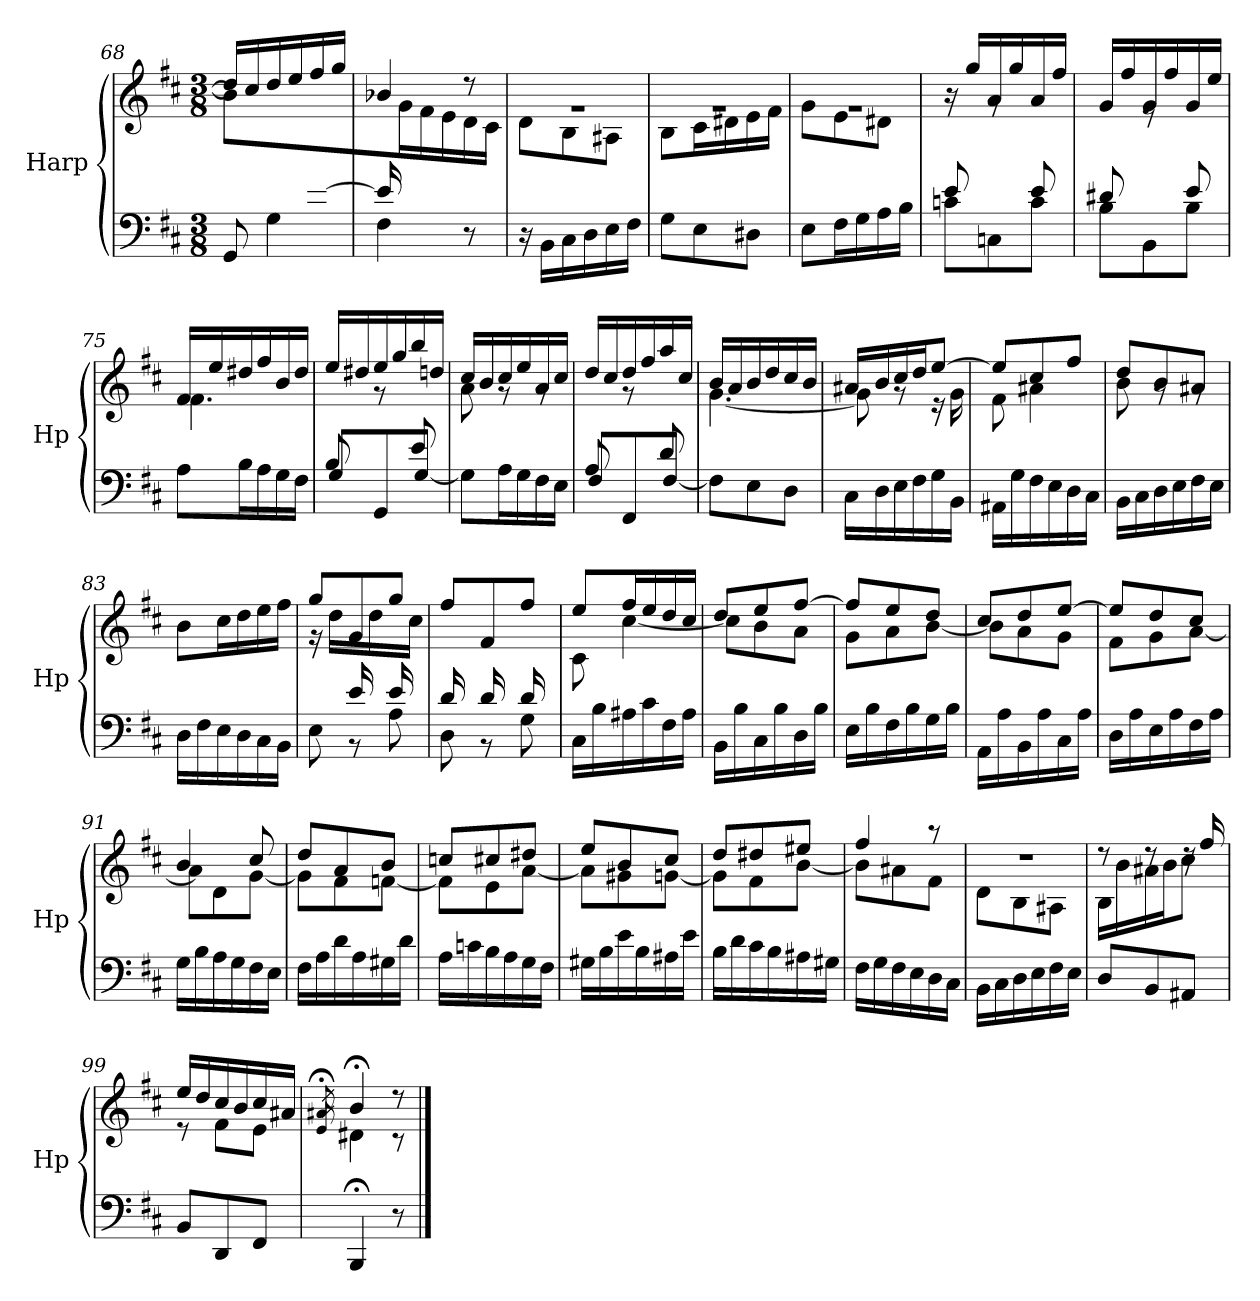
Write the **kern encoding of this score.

**kern	**kern
*part1	*part1
*staff2	*staff1
*I"Harp	*
*I'Hp	*
*clefF4	*clefG2
*k[f#c#]	*k[f#c#]
*M3/8	*M3/8
=68	=68
*^	*^
8ryy	8GG/	16dd/LL]	8b\L]
.	.	16cc#/	.
8B/	4G\	16dd/	4ryy
.	.	16ee/	.
[8e/J	.	16ff#/	.
.	.	16gg/JJ	.
=69	=69	=69	=69
16e/LL]	4F#\	4b-X/	16ryy
4ryy	.	.	16g\
.	.	.	16f#\
.	.	.	16e\
.	8r	8r	16d\
16ryy	.	.	16c#\JJ
*v	*v	*	*
!!LO:LB:g=z	!!
=70	=70	=70
16r	4.rg	8d\L
16BB\LL	.	.
16C#\	.	8B\
16D\	.	.
16E\	.	8A#X\J
16F#\JJ	.	.
=71	=71	=71
8G\L	4.rg	8B\L
8E\	.	16c#\L
.	.	16d#X\
8D#X\J	.	16e\
.	.	16f#\JJ
=72	=72	=72
8E\L	4.rg	8g\L
16F#\L	.	8e\
16G\	.	.
16A\	.	8d#X\J
16B\JJ	.	.
=73	=73	=73
*^	*	*
8e/	8cn\L	16r	8ryy
.	.	16gg/LL	.
8ryy	8Cn\	16a/	8rg
.	.	16gg/	.
8e/	8c\J	16a/	8ryy
.	.	16ff#/JJ	.
=74	=74	=74	=74
8d#X/	8B\L	16g/LL	8ryy
.	.	16ff#/	.
8ryy	8BB\	16g/	8re
.	.	16ff#/	.
8e/	8B\J	16g/	8ryy
.	.	16ee/JJ	.
*v	*v	*	*
=75	=75	=75
8A\L	16f#/LL	4.f#\
.	16ee/	.
16B\L	16dd#X/	.
16A\	16ff#/	.
16G\	16b/	.
16F#\JJ	16dd#/JJ	.
!!LO:LB:g=z	!!
=76	=76	=76
*^	*	*
8B/	8G/L	16ee/LL	8ryy
.	.	16dd#X/	.
8ryy	8GG/	16ee/	8rg
.	.	16gg/	.
8e/	[8G/J	16bb/	8ryy
.	.	16ddn/JJ	.
*v	*v	*	*
=77	=77	=77
8G\L]	16cc#/LL	8a\
.	16b/	.
16A\L	16cc#/	8rg
16G\	16ee/	.
16F#\	16a/	8rg
16E\JJ	16cc#/JJ	.
=78	=78	=78
*^	*	*
8A/	8F#/L	16dd/LL	8ryy
.	.	16cc#/	.
8ryy	8FF#/	16dd/	8rg
.	.	16ff#/	.
8d/	[8F#/J	16aa/	8ryy
.	.	16cc#/JJ	.
*v	*v	*	*
=79	=79	=79
8F#\L]	16b/LL	[4.g\
.	16a/	.
8E\	16b/	.
.	16dd/	.
8D\J	16cc#/	.
.	16b/JJ	.
=80	=80	=80
16C#\LL	16a#X/LL	8g\]
16D\	16b/	.
16E\	16cc#/	8rg
16F#\	16dd/J	.
16G\	[8ee/J	16r
16BB\JJ	.	16g\
=81	=81	=81
16AA#X\LL	8ee/L]	8f#\
16G\	.	.
16F#\	8cc#/	4a#X\
16E\	.	.
16D\	8ff#/J	.
16C#\JJ	.	.
=82	=82	=82
16BB\LL	8dd/L	8b\
16C#\	.	.
16D\	8b/	8rg
16E\	.	.
16F#\	8a#X/J	8rg
16E\JJ	.	.
*	*v	*v
!!LO:LB:g=z
=83	=83
16D\LL	8b\L
16F#\	.
16E\	16cc#\L
16D\	16dd\
16C#\	16ee\
16BB\JJ	16ff#\JJ
=84	=84
*^	*^
8ryy	8E\	8gg/L	16r
.	.	.	16dd\LL
16e/	8r	8g/	16ryy
16ryy	.	.	16dd\
16e/	8A\	8gg/J	16ryy
16ryy	.	.	16cc#\JJ
=85	=85	=85	=85
16d/LL	8D\	8ff#/L	16ryy
16ryy	.	.	16cc#\
16d/	8r	8f#/	16ryy
16ryy	.	.	16cc#\
16d/	8G\	8ff#/J	16ryy
16ryy	.	.	16b\JJ
*v	*v	*	*
=86	=86	=86
16C#\LL	8ee/L	8c#\
16B\	.	.
16A#X\	16ff#/L	[4cc#\
16c#\	16ee/	.
16F#\	16dd/	.
16A#\JJ	16cc#/JJ	.
=87	=87	=87
16BB\LL	8dd/L	8cc#\L]
16B\	.	.
16C#\	8ee/	8b\
16B\	.	.
16D\	[8ff#/J	8a\J
16B\JJ	.	.
=88	=88	=88
16E\LL	8ff#/L]	8g\L
16B\	.	.
16F#\	8ee/	8a\
16B\	.	.
16G\	8dd/J	[8b\J
16B\JJ	.	.
=89	=89	=89
16AA\LL	8cc#/L	8b\L]
16A\	.	.
16BB\	8dd/	8a\
16A\	.	.
16C#\	[8ee/J	8g\J
16A\JJ	.	.
!!LO:LB:g=z	!!
=90	=90	=90
16D\LL	8ee/L]	8f#\L
16A\	.	.
16E\	8dd/	8g\
16A\	.	.
16F#\	8cc#/J	[8a\J
16A\JJ	.	.
=91	=91	=91
16G\LL	4b/	8a\L]
16B\	.	.
16A\	.	8d\
16G\	.	.
16F#\	8cc#/	[8g\J
16E\JJ	.	.
=92	=92	=92
16F#\LL	8dd/L	8g\L]
16A\	.	.
16d\	8a/	8f#\
16A\	.	.
16G#X\	8b/J	[8fn\J
16d\JJ	.	.
=93	=93	=93
16A\LL	8ccn/L	8f\L]
16cn\	.	.
16B\	8cc#X/	8e\
16A\	.	.
16G\	8dd#X/J	[8a\J
16F#\JJ	.	.
=94	=94	=94
16G#X\LL	8ee/L	8a\L]
16B\	.	.
16e\	8b/	8g#X\
16B\	.	.
16A#X\	8cc#/J	[8gn\J
16e\JJ	.	.
=95	=95	=95
16B\LL	8dd/L	8g\L]
16d\	.	.
16c#\	8dd#X/	8f#\
16B\	.	.
16A#X\	8ee#X/J	[8b\J
16G#X\JJ	.	.
!!LO:LB:g=z	!!
=96	=96	=96
16F#\LL	4ff#/	8b\L]
16G\	.	.
16F#\	.	8a#X\
16E\	.	.
16D\	8r	8f#\J
16C#\JJ	.	.
=97	=97	=97
16BB\LL	4.r	8d\L
16C#\	.	.
16D\	.	8B\
16E\	.	.
16F#\	.	8A#X\J
16E\JJ	.	.
=98	=98	=98
8D/L	8rdd	16B\LL
.	.	16b\
8BB/	8rdd	16a#X\
.	.	16b\J
8AA#X/J	16rdd	8cc#\J
.	16ff#/	.
=99	=99	=99
8BB/L	16ee/LL	8r
.	16dd/	.
8DD/	16cc#/	8f#\L
.	16b/	.
8FF#/J	16cc#/	8e\J
.	16a#X/JJ	.
=100	=100	=100
.	8qa#X;</	8qe/
4BBB;/	4b;</	4d#X\
8r	8r	8r
*	*v	*v
==	==
*-	*-
